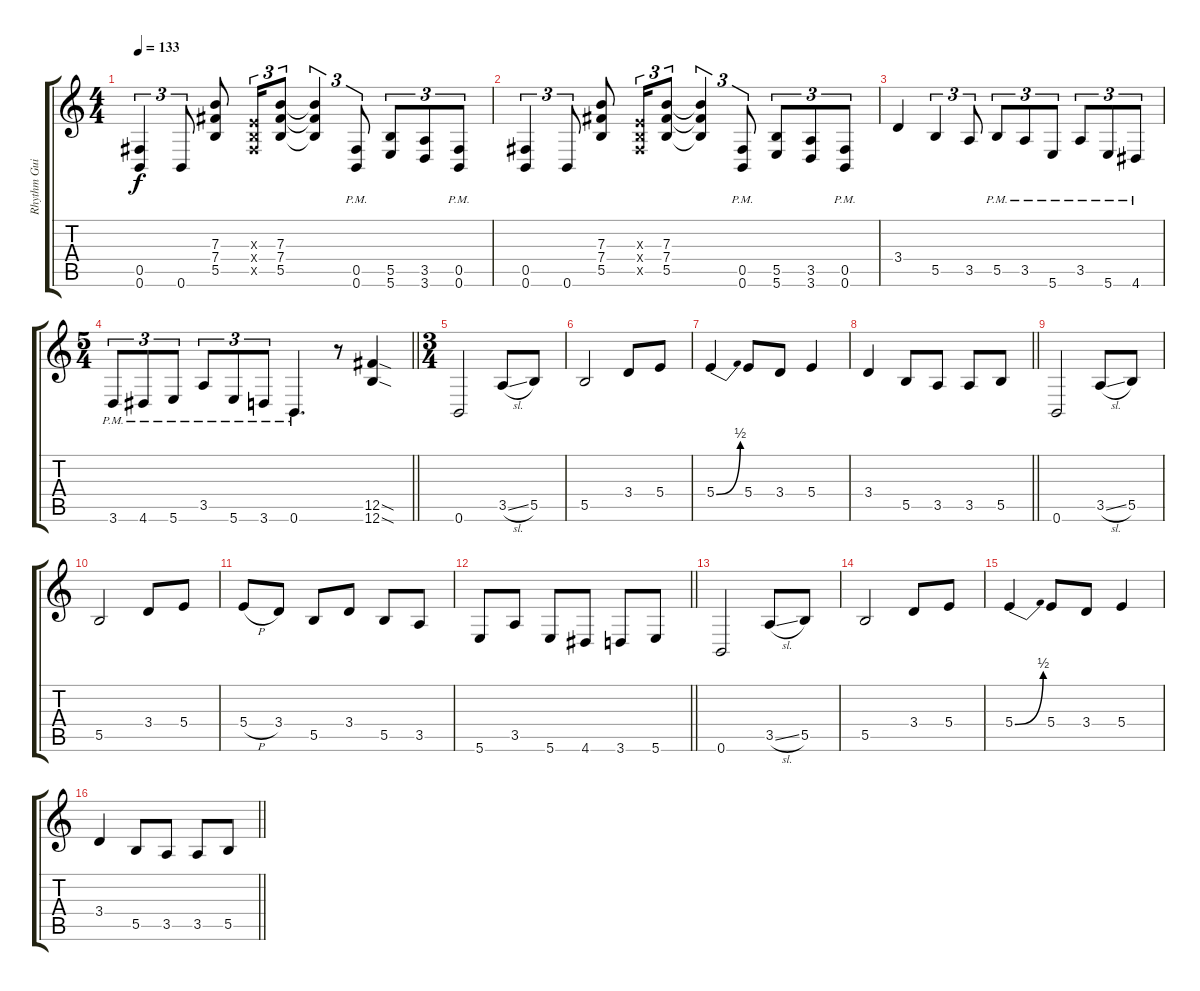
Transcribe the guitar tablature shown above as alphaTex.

\track ("Rhythm Guitar" "Rhythm Gui") {instrument distortionguitar}
\staff {score tabs}
\tuning (Db4 Ab3 E3 B2 Gb2 B1) {hide}
\ts (4 4)
\tempo 133
\clef g2
\ks c
(0.5 0.6).4{tu (3 2) dy f} 0.6.8{tu (3 2)} (7.3 7.4 5.5).8 (0.3{x} 0.4{x} 0.5{x}).16{tu (3 2)} (7.3 7.4 5.5).8{tu (3 2)} (7.3{t} 7.4{t} 5.5{t}).4{tu (3 2)} (0.5{pm} 0.6{pm}).8{tu (3 2)} (5.5 5.6).8{tu (3 2)} (3.5 3.6).8{tu (3 2)} (0.5{pm} 0.6{pm}).8{tu (3 2)} |
(0.5 0.6).4{tu (3 2)} 0.6.8{tu (3 2)} (7.3 7.4 5.5).8 (0.3{x} 0.4{x} 0.5{x}).16{tu (3 2)} (7.3 7.4 5.5).8{tu (3 2)} (7.3{t} 7.4{t} 5.5{t}).4{tu (3 2)} (0.5{pm} 0.6{pm}).8{tu (3 2)} (5.5 5.6).8{tu (3 2)} (3.5 3.6).8{tu (3 2)} (0.5{pm} 0.6{pm}).8{tu (3 2)} |
3.4.4 5.5.4{tu (3 2)} 3.5.8{tu (3 2)} 5.5{pm}.8{tu (3 2)} 3.5{pm}.8{tu (3 2)} 5.6{pm}.8{tu (3 2)} 3.5{pm}.8{tu (3 2)} 5.6{pm}.8{tu (3 2)} 4.6{pm}.8{tu (3 2)} |
\ts (5 4)
\barLineRight lightlight
3.6{pm}.8{tu (3 2)} 4.6{pm}.8{tu (3 2)} 5.6{pm}.8{tu (3 2)} 3.5{pm}.8{tu (3 2)} 5.6{pm}.8{tu (3 2)} 3.6{pm}.8{tu (3 2)} 0.6{pm}.4{d} r.8 (12.5{sod} 12.6{sod}).4 |
\ts (3 4)
\section ("" "")
0.6.2{balance 3} 3.5{sl}.8 5.5.8 |
5.5.2 3.4.8 5.4.8 |
5.4{be (bend 0 0 60 2)}.4 5.4.8 3.4.8 5.4.4 |
\barLineRight lightlight
3.4.4 5.5.8 3.5.8 3.5.8 5.5.8 |
0.6.2 3.5{sl}.8 5.5.8 |
5.5.2 3.4.8 5.4.8 |
5.4{h}.8 3.4.8 5.5.8 3.4.8 5.5.8 3.5.8 |
\barLineRight lightlight
5.6.8 3.5.8 5.6.8 4.6.8 3.6.8 5.6.8 |
0.6.2 3.5{sl}.8 5.5.8 |
5.5.2 3.4.8 5.4.8 |
5.4{be (bend 0 0 60 2)}.4 5.4.8 3.4.8 5.4.4 |
\barLineRight lightlight
3.4.4 5.5.8 3.5.8 3.5.8 5.5.8
